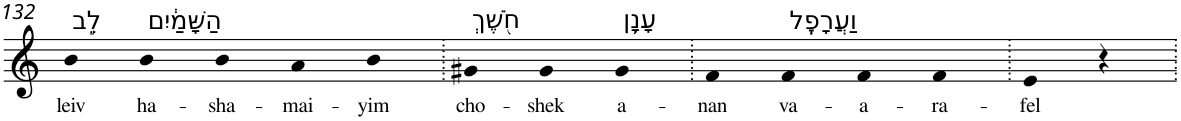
**kern	**text
*part1	*part1
*staff1	*staff1
*I"Piano	*
*I'Pno	*
!!LO:PB:g=z
*clefG2	*
*k[]	*
=132	=132
!LO:TX:a:t=לֵ֣ב	!
!	!LO:LY:b
4b	leiv
!LO:TX:a:t=הַשָּׁמַ֔יִם	!
!	!LO:LY:b
4b	ha-
!	!LO:LY:b
4b	-sha-
!	!LO:LY:b
4a	-mai-
!	!LO:LY:b
4b	-yim
=133.	=133.
!LO:TX:a:t=חֹ֖שֶׁךְ	!
!	!LO:LY:b
4g#X	cho-
!	!LO:LY:b
4g#	-shek
!LO:TX:a:t=עָנָ֥ן	!
!	!LO:LY:b
4g#	a-
=134.	=134.
!	!LO:LY:b
4f	-nan
!LO:TX:a:t=וַעֲרָפֶֽל	!
!	!LO:LY:b
4f	va-
!	!LO:LY:b
4f	-a-
!	!LO:LY:b
4f	-ra-
=135.	=135.
!	!LO:LY:b
4e	-fel
4r	.
=.	=.
*-	*-
